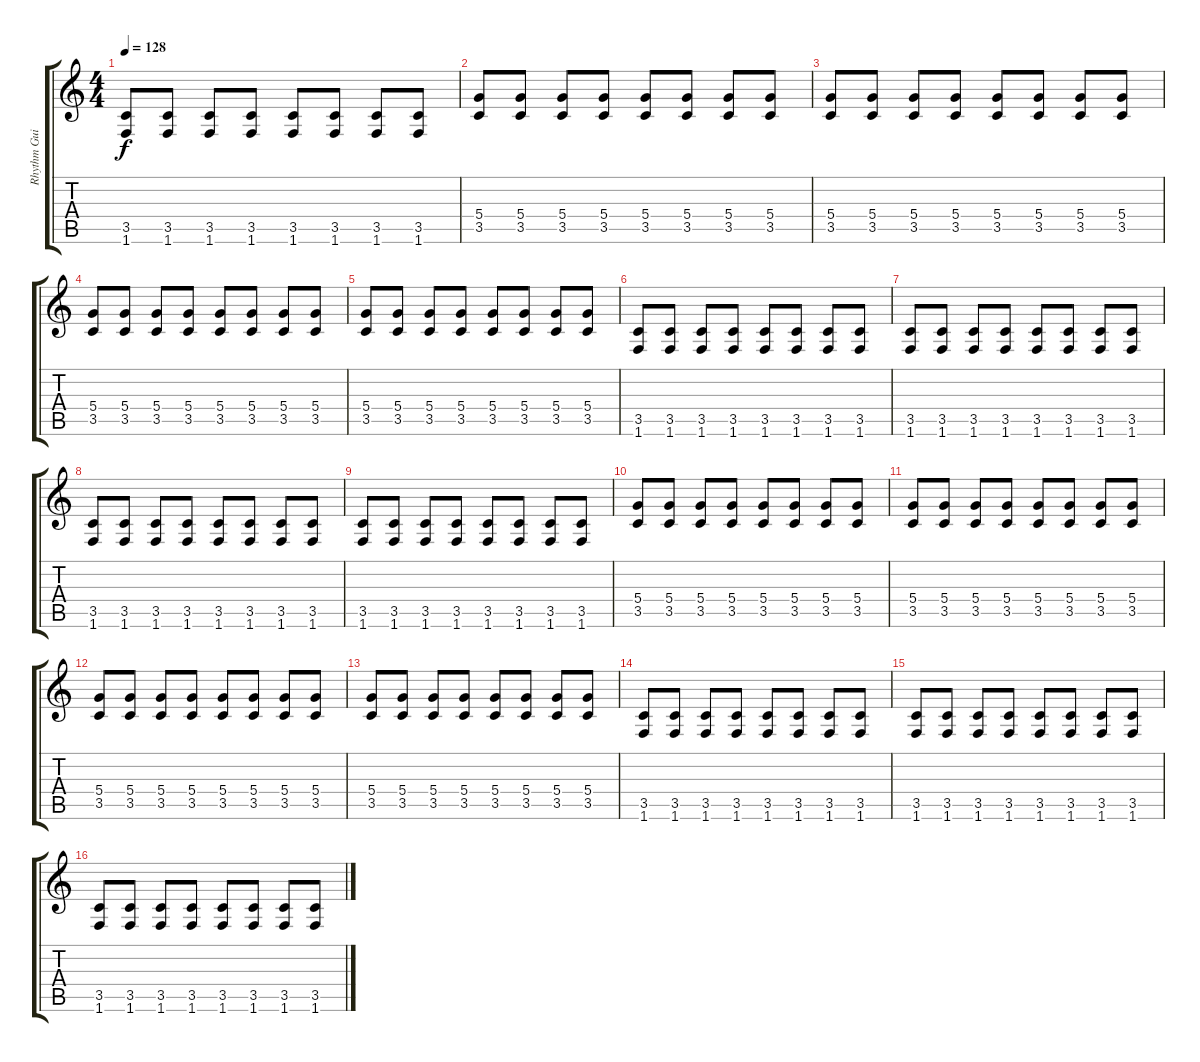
\track ("Rhythm Guitar" "Rhythm Gui") {instrument electricguitarmuted}
\staff {score tabs}
\tuning (E4 B3 G3 D3 A2 E2) {hide}
\ts (4 4)
\tempo 128
\clef g2
\ks c
(3.5 1.6).8{dy f} (3.5 1.6).8 (3.5 1.6).8 (3.5 1.6).8 (3.5 1.6).8 (3.5 1.6).8 (3.5 1.6).8 (3.5 1.6).8 |
(5.4 3.5).8 (5.4 3.5).8 (5.4 3.5).8 (5.4 3.5).8 (5.4 3.5).8 (5.4 3.5).8 (5.4 3.5).8 (5.4 3.5).8 |
(5.4 3.5).8 (5.4 3.5).8 (5.4 3.5).8 (5.4 3.5).8 (5.4 3.5).8 (5.4 3.5).8 (5.4 3.5).8 (5.4 3.5).8 |
(5.4 3.5).8 (5.4 3.5).8 (5.4 3.5).8 (5.4 3.5).8 (5.4 3.5).8 (5.4 3.5).8 (5.4 3.5).8 (5.4 3.5).8 |
(5.4 3.5).8 (5.4 3.5).8 (5.4 3.5).8 (5.4 3.5).8 (5.4 3.5).8 (5.4 3.5).8 (5.4 3.5).8 (5.4 3.5).8 |
(3.5 1.6).8 (3.5 1.6).8 (3.5 1.6).8 (3.5 1.6).8 (3.5 1.6).8 (3.5 1.6).8 (3.5 1.6).8 (3.5 1.6).8 |
(3.5 1.6).8 (3.5 1.6).8 (3.5 1.6).8 (3.5 1.6).8 (3.5 1.6).8 (3.5 1.6).8 (3.5 1.6).8 (3.5 1.6).8 |
(3.5 1.6).8 (3.5 1.6).8 (3.5 1.6).8 (3.5 1.6).8 (3.5 1.6).8 (3.5 1.6).8 (3.5 1.6).8 (3.5 1.6).8 |
(3.5 1.6).8 (3.5 1.6).8 (3.5 1.6).8 (3.5 1.6).8 (3.5 1.6).8 (3.5 1.6).8 (3.5 1.6).8 (3.5 1.6).8 |
(5.4 3.5).8 (5.4 3.5).8 (5.4 3.5).8 (5.4 3.5).8 (5.4 3.5).8 (5.4 3.5).8 (5.4 3.5).8 (5.4 3.5).8 |
(5.4 3.5).8 (5.4 3.5).8 (5.4 3.5).8 (5.4 3.5).8 (5.4 3.5).8 (5.4 3.5).8 (5.4 3.5).8 (5.4 3.5).8 |
(5.4 3.5).8 (5.4 3.5).8 (5.4 3.5).8 (5.4 3.5).8 (5.4 3.5).8 (5.4 3.5).8 (5.4 3.5).8 (5.4 3.5).8 |
(5.4 3.5).8 (5.4 3.5).8 (5.4 3.5).8 (5.4 3.5).8 (5.4 3.5).8 (5.4 3.5).8 (5.4 3.5).8 (5.4 3.5).8 |
(3.5 1.6).8 (3.5 1.6).8 (3.5 1.6).8 (3.5 1.6).8 (3.5 1.6).8 (3.5 1.6).8 (3.5 1.6).8 (3.5 1.6).8 |
(3.5 1.6).8 (3.5 1.6).8 (3.5 1.6).8 (3.5 1.6).8 (3.5 1.6).8 (3.5 1.6).8 (3.5 1.6).8 (3.5 1.6).8 |
(3.5 1.6).8 (3.5 1.6).8 (3.5 1.6).8 (3.5 1.6).8 (3.5 1.6).8 (3.5 1.6).8 (3.5 1.6).8 (3.5 1.6).8
